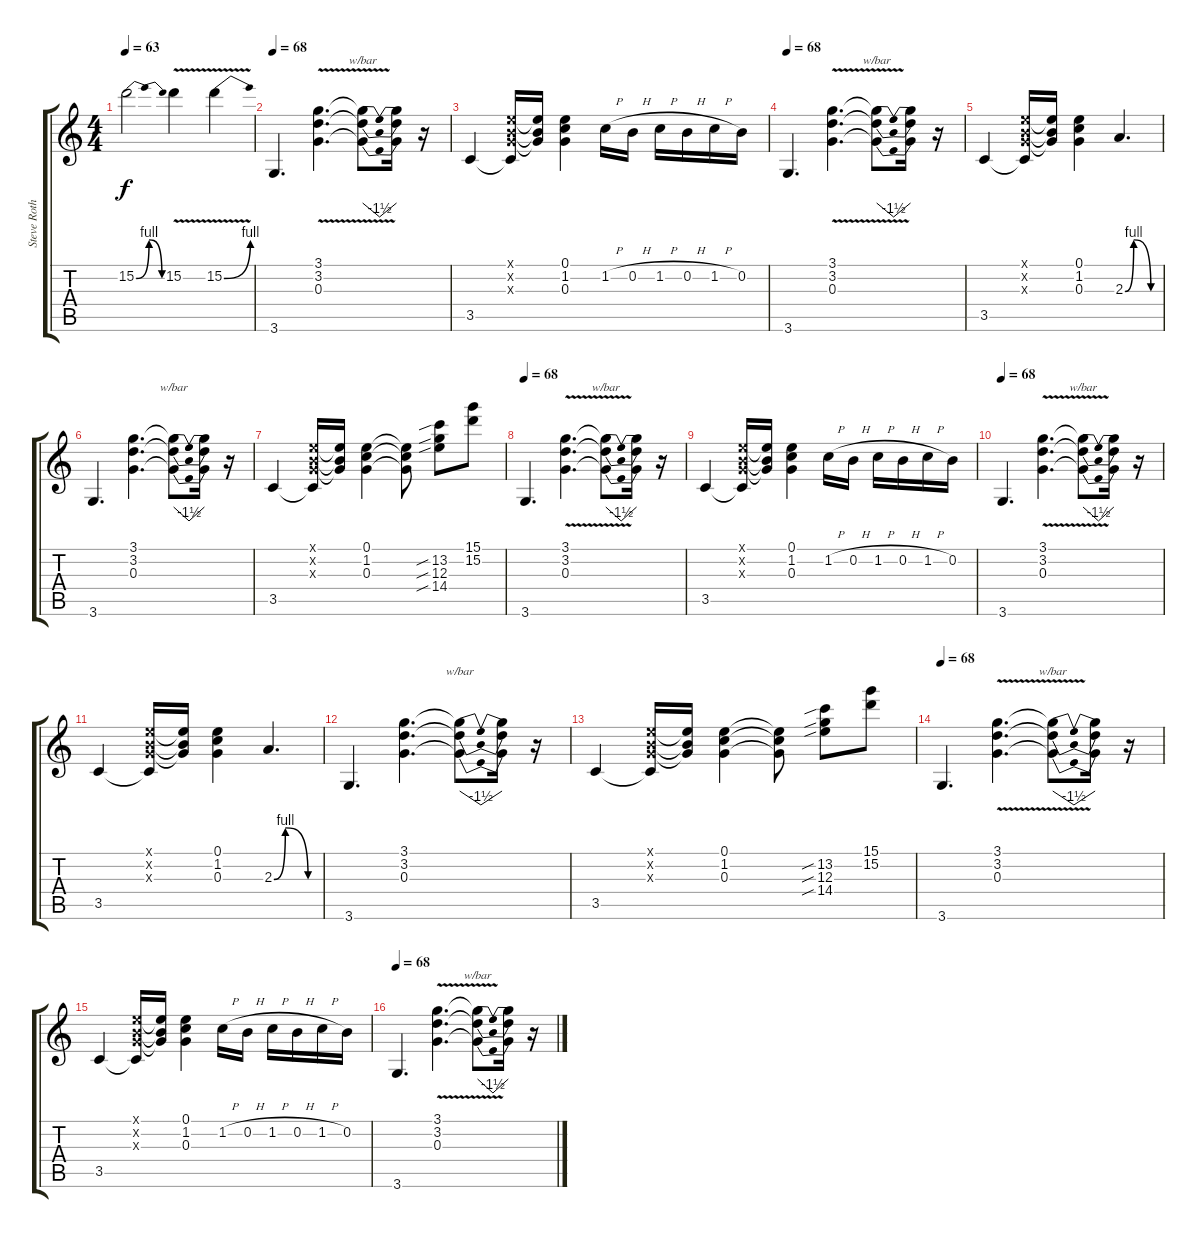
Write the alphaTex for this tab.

\track ("Steve Rothery" "Steve Roth") {instrument electricguitarmuted}
\staff {score tabs}
\tuning (E4 B3 G3 D3 A2 E2) {hide}
\ts (4 4)
\tempo 63
\clef g2
\ks c
15.2{be (bendrelease 0 0 15 4 30 4 60 0)}.2{dy f} 15.2{v}.4 15.2{be (bend 0 0 60 4) v}.4 |
\tempo 68
3.6.4{d volume 8 instrument overdrivenguitar} (3.1 3.2 0.3{v}).4{d} (3.1{t} 3.2{t} 0.3{t}).8{tbe (dip default 0 0 30 -6 60 0)} (3.1{t} 3.2{t} 0.3{t}).16 r.16 |
3.5.4 (0.1{x} 0.2{x} 0.3{x} 3.5{t}).16 (0.1{t} 0.2{t} 0.3{t}).16 (0.1 1.2 0.3).4 1.2{h}.16 0.2{h}.16 1.2{h}.16 0.2{h}.16 1.2{h}.16 0.2.16 |
\tempo 68
3.6.4{d volume 8 instrument overdrivenguitar} (3.1 3.2 0.3{v}).4{d} (3.1{t} 3.2{t} 0.3{t}).8{tbe (dip default 0 0 30 -6 60 0)} (3.1{t} 3.2{t} 0.3{t}).16 r.16 |
3.5.4 (0.1{x} 0.2{x} 0.3{x} 3.5{t}).16 (0.1{t} 0.2{t} 0.3{t}).16 (0.1 1.2 0.3).4 2.3{be (custom 0 0 15 4 45 0 60 0)}.4{d} |
3.6.4{d} (3.1 3.2 0.3).4{d} (3.1{t} 3.2{t} 0.3{t}).8{tbe (dip default 0 0 30 -6 60 0)} (3.1{t} 3.2{t} 0.3{t}).16 r.16 |
3.5.4 (0.1{x} 0.2{x} 0.3{x} 3.5{t}).16 (0.1{t} 0.2{t} 0.3{t}).16 (0.1 1.2 0.3).4 (0.1{t} 1.2{t} 0.3{t}).8 (13.2{sib} 12.3{sib} 14.4{sib}).8 (15.1 15.2).8 |
\tempo 68
3.6.4{d volume 8 instrument overdrivenguitar} (3.1 3.2 0.3{v}).4{d} (3.1{t} 3.2{t} 0.3{t}).8{tbe (dip default 0 0 30 -6 60 0)} (3.1{t} 3.2{t} 0.3{t}).16 r.16 |
3.5.4 (0.1{x} 0.2{x} 0.3{x} 3.5{t}).16 (0.1{t} 0.2{t} 0.3{t}).16 (0.1 1.2 0.3).4 1.2{h}.16 0.2{h}.16 1.2{h}.16 0.2{h}.16 1.2{h}.16 0.2.16 |
\tempo 68
3.6.4{d volume 8 instrument overdrivenguitar} (3.1 3.2 0.3{v}).4{d} (3.1{t} 3.2{t} 0.3{t}).8{tbe (dip default 0 0 30 -6 60 0)} (3.1{t} 3.2{t} 0.3{t}).16 r.16 |
3.5.4 (0.1{x} 0.2{x} 0.3{x} 3.5{t}).16 (0.1{t} 0.2{t} 0.3{t}).16 (0.1 1.2 0.3).4 2.3{be (custom 0 0 15 4 45 0 60 0)}.4{d} |
3.6.4{d} (3.1 3.2 0.3).4{d} (3.1{t} 3.2{t} 0.3{t}).8{tbe (dip default 0 0 30 -6 60 0)} (3.1{t} 3.2{t} 0.3{t}).16 r.16 |
3.5.4 (0.1{x} 0.2{x} 0.3{x} 3.5{t}).16 (0.1{t} 0.2{t} 0.3{t}).16 (0.1 1.2 0.3).4 (0.1{t} 1.2{t} 0.3{t}).8 (13.2{sib} 12.3{sib} 14.4{sib}).8 (15.1 15.2).8 |
\tempo 68
3.6.4{d volume 8 instrument overdrivenguitar} (3.1 3.2 0.3{v}).4{d} (3.1{t} 3.2{t} 0.3{t}).8{tbe (dip default 0 0 30 -6 60 0)} (3.1{t} 3.2{t} 0.3{t}).16 r.16 |
3.5.4 (0.1{x} 0.2{x} 0.3{x} 3.5{t}).16 (0.1{t} 0.2{t} 0.3{t}).16 (0.1 1.2 0.3).4 1.2{h}.16 0.2{h}.16 1.2{h}.16 0.2{h}.16 1.2{h}.16 0.2.16 |
\tempo 68
3.6.4{d volume 8 instrument overdrivenguitar} (3.1 3.2 0.3{v}).4{d} (3.1{t} 3.2{t} 0.3{t}).8{tbe (dip default 0 0 30 -6 60 0)} (3.1{t} 3.2{t} 0.3{t}).16 r.16
